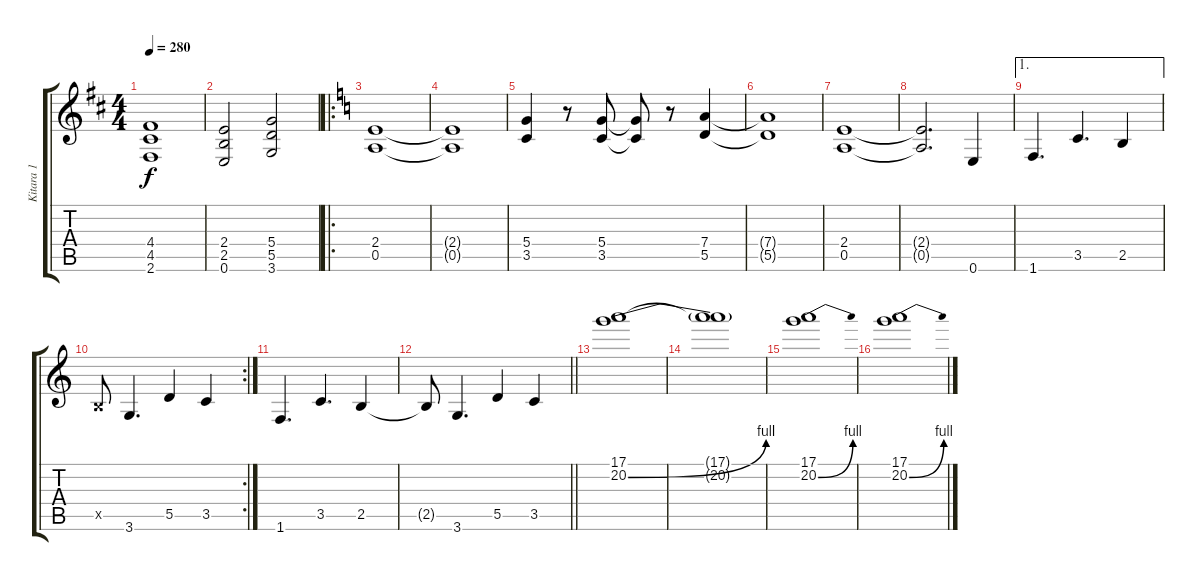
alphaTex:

\track ("Kitara 1" "Kitara 1") {instrument distortionguitar}
\staff {score tabs}
\tuning (E4 B3 G3 D3 A2 E2) {hide}
\ts (4 4)
\tempo 280
\clef g2
\ks d
(4.4 4.5 2.6).1{dy f} |
(2.4 2.5 0.6).2 (5.4 5.5 3.6).2 |
\ro
\ks c
(2.4 0.5).1 |
(2.4{t} 0.5{t}).1 |
(5.4 3.5).4 r.8 (5.4 3.5).8 (5.4{t} 3.5{t}).8 r.8 (7.4 5.5).4 |
(7.4{t} 5.5{t}).1 |
(2.4 0.5).1 |
(2.4{t} 0.5{t}).2{d} 0.6.4 |
\ae 1
1.6.4{d} 3.5.4{d} 2.5.4 |
\rc 2
2.5{x}.8 3.6.4{d} 5.5.4 3.5.4 |
1.6.4{d} 3.5.4{d} 2.5.4 |
\barLineRight lightlight
2.5{t}.8 3.6.4{d} 5.5.4 3.5.4 |
(17.1 20.2{be (bend 0 0 60 4)}).1 |
(17.1{t} 20.2{t}).1 |
(17.1 20.2{be (bend 0 0 60 4)}).1 |
(17.1 20.2{be (bend 0 0 60 4)}).1
